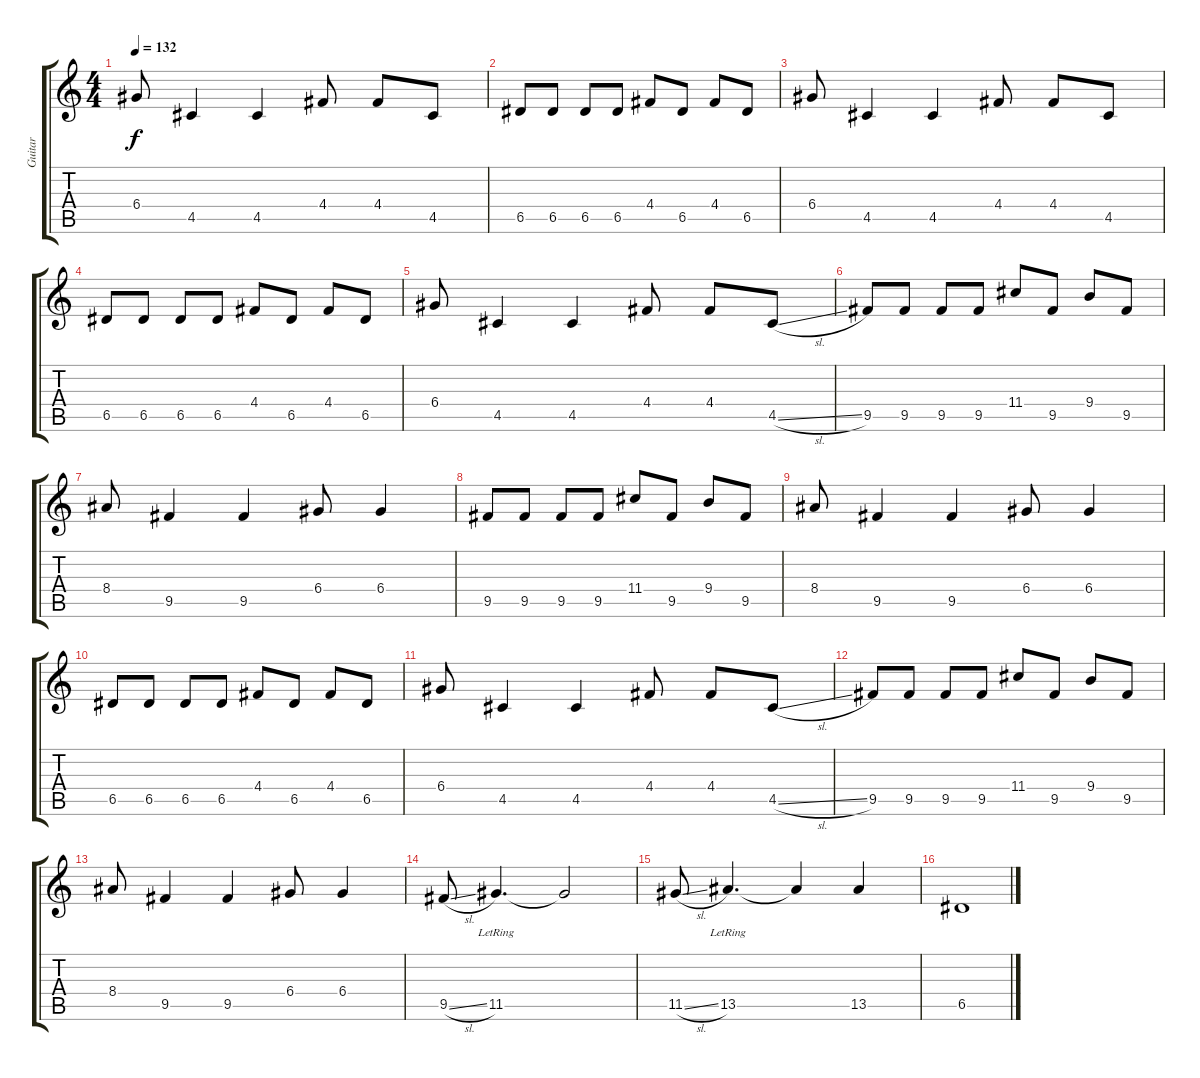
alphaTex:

\track ("Guitar" "Guitar") {instrument electricguitarmuted}
\staff {score tabs}
\tuning (E4 B3 G3 D3 A2 E2) {hide}
\ts (4 4)
\tempo 132
\clef g2
\ks c
6.4.8{dy f} 4.5.4 4.5.4 4.4.8 4.4.8 4.5.8 |
6.5.8 6.5.8 6.5.8 6.5.8 4.4.8 6.5.8 4.4.8 6.5.8 |
6.4.8 4.5.4 4.5.4 4.4.8 4.4.8 4.5.8 |
6.5.8 6.5.8 6.5.8 6.5.8 4.4.8 6.5.8 4.4.8 6.5.8 |
6.4.8 4.5.4 4.5.4 4.4.8 4.4.8 4.5{sl}.8 |
9.5.8 9.5.8 9.5.8 9.5.8 11.4.8 9.5.8 9.4.8 9.5.8 |
8.4.8 9.5.4 9.5.4 6.4.8 6.4.4 |
9.5.8 9.5.8 9.5.8 9.5.8 11.4.8 9.5.8 9.4.8 9.5.8 |
8.4.8 9.5.4 9.5.4 6.4.8 6.4.4 |
6.5.8 6.5.8 6.5.8 6.5.8 4.4.8 6.5.8 4.4.8 6.5.8 |
6.4.8 4.5.4 4.5.4 4.4.8 4.4.8 4.5{sl}.8 |
9.5.8 9.5.8 9.5.8 9.5.8 11.4.8 9.5.8 9.4.8 9.5.8 |
8.4.8 9.5.4 9.5.4 6.4.8 6.4.4 |
9.5{sl}.8 11.5{lr}.4{d} 11.5{t}.2 |
11.5{sl}.8 13.5{lr}.4{d} 13.5{t}.4 13.5.4 |
6.5.1
